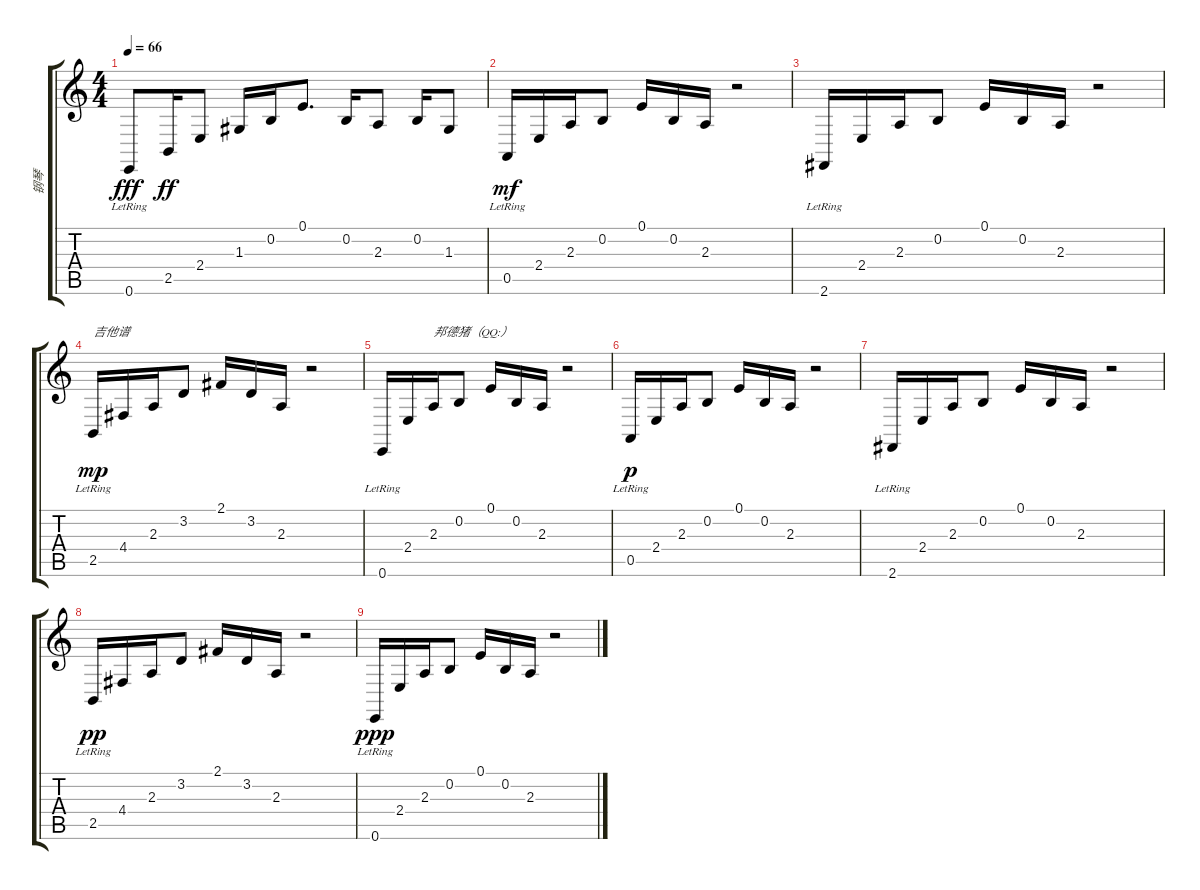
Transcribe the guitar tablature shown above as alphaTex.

\track ("钢琴" "钢琴") {instrument acousticgrandpiano}
\staff {score tabs}
\tuning (E4 B3 G3 D3 A2 E2) {hide}
\ts (4 4)
\tempo 66
\clef g2
\ks c
0.6{lr}.8{dy fff} 2.5.16{dy ff} 2.4.8 1.3.16 0.2.16 0.1.8{d} 0.2.16 2.3.8 0.2.16 1.3.8 |
0.5{lr}.16{dy mf} 2.4.16 2.3.16 0.2.8 0.1.16 0.2.16 2.3.16 r.2 |
2.6{lr}.16 2.4.16 2.3.16 0.2.8 0.1.16 0.2.16 2.3.16 r.2 |
2.5{lr}.16{txt "吉他谱" dy mp} 4.4.16 2.3.16 3.2.8 2.1.16 3.2.16 2.3.16 r.2 |
0.6{lr}.16 2.4.16 2.3.16{txt "邦德猪（QQ:）"} 0.2.8 0.1.16 0.2.16 2.3.16 r.2 |
0.5{lr}.16{dy p} 2.4.16 2.3.16 0.2.8 0.1.16 0.2.16 2.3.16 r.2 |
2.6{lr}.16 2.4.16 2.3.16 0.2.8 0.1.16 0.2.16 2.3.16 r.2 |
2.5{lr}.16{dy pp} 4.4.16 2.3.16 3.2.8 2.1.16 3.2.16 2.3.16 r.2 |
0.6{lr}.16{dy ppp} 2.4.16 2.3.16 0.2.8 0.1.16 0.2.16 2.3.16 r.2
